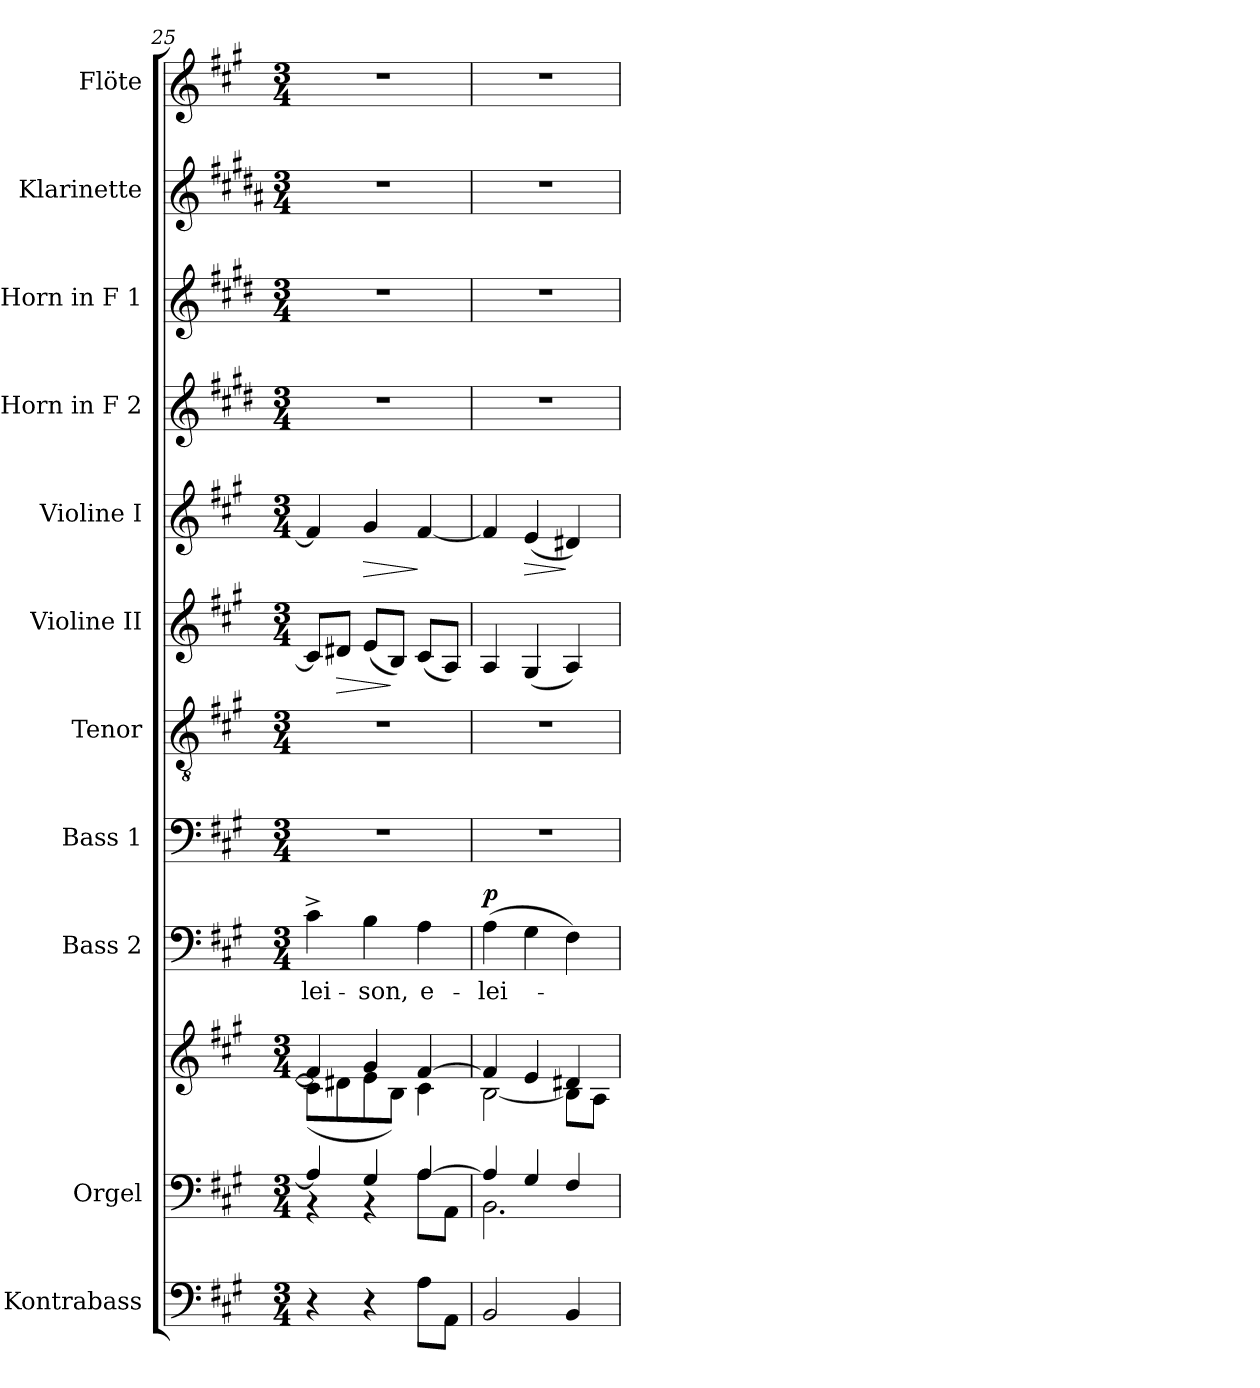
**kern	**kern	**kern	**kern	**text	**dynam	**kern	**kern	**kern	**dynam	**kern	**dynam	**kern	**kern	**kern	**kern
*part11	*part10	*part10	*part9	*part9	*part9	*part8	*part7	*part6	*part6	*part5	*part5	*part4	*part3	*part2	*part1
*staff12	*staff11	*staff10	*staff9	*staff9	*staff9	*staff8	*staff7	*staff6	*staff6	*staff5	*staff5	*staff4	*staff3	*staff2	*staff1
*I"Kontrabass	*I"Orgel	*	*I"Bass 2	*	*	*I"Bass 1	*I"Tenor	*I"Violine II	*	*I"Violine I	*	*I"Horn in F 2	*I"Horn in F 1	*I"Klarinette	*I"Flöte
*I'Kb.	*I'Org.	*	*I'B2.	*	*	*I'B1.	*I'T.	*I'Vl. II	*	*I'Vl. I	*	*	*	*I'Kl.	*I'Fl.
*clefF4	*clefF4	*clefG2	*clefF4	*	*	*clefF4	*clefGv2	*clefG2	*	*clefG2	*	*clefG2	*clefG2	*clefG2	*clefG2
*ITrd7c12	*	*	*	*	*	*	*	*	*	*	*	*ITrd4c7	*ITrd4c7	*ITrd1c2	*
*k[f#c#g#]	*k[f#c#g#]	*k[f#c#g#]	*k[f#c#g#]	*	*	*k[f#c#g#]	*k[f#c#g#]	*k[f#c#g#]	*	*k[f#c#g#]	*	*k[f#c#g#]	*k[f#c#g#]	*k[f#c#g#]	*k[f#c#g#]
*A:	*A:	*A:	*A:	*	*	*A:	*A:	*A:	*	*A:	*	*A:	*A:	*A:	*A:
*M3/4	*M3/4	*M3/4	*M3/4	*	*	*M3/4	*M3/4	*M3/4	*	*M3/4	*	*M3/4	*M3/4	*M3/4	*M3/4
=25	=25	=25	=25	=25	=25	=25	=25	=25	=25	=25	=25	=25	=25	=25	=25
*	*^	*^	*	*	*	*	*	*	*	*	*	*	*	*	*
!	!	!	!	!	!	!LO:LY:b	!	!	!	!	!	!	!	!	!	!	!
4r	4A/]	4rAA	4f#/]	(<8c#\L]	4c#^>\	-lei-	.	2.r	2.r	8c#/L]	.	4f#/]	.	2.r	2.r	2.r	2.r
!	!	!	!	!	!	!	!	!	!	!	!LO:HP:b	!	!	!	!	!	!
.	.	.	.	8d#X\	.	.	.	.	.	8d#X/J	>	.	.	.	.	.	.
!	!	!	!	!	!	!LO:LY:b	!	!	!	!	!	!	!LO:HP:b	!	!	!	!
4r	4G#/	4rAA	4g#/	8e\	4B\	-son,	.	.	.	(<8e/L	.	4g#/	>	.	.	.	.
.	.	.	.	8B\J)	.	.	.	.	.	8B/J)	]	.	.	.	.	.	.
!	!	!	!	!	!	!LO:LY:b	!	!	!	!	!	!	!	!	!	!	!
8AA\L	[>4A/	8A\L	[>4f#/	4c#\	4A\	e-	.	.	.	(<8c#/L	.	[4f#/	]	.	.	.	.
8AAA\J	.	8AA\J	.	.	.	.	.	.	.	8A/J)	.	.	.	.	.	.	.
=26	=26	=26	=26	=26	=26	=26	=26	=26	=26	=26	=26	=26	=26	=26	=26	=26	=26
!	!	!	!	!	!	!LO:LY:b	!LO:DY:a	!	!	!	!	!	!	!	!	!	!
2BBB/	4A/]	2.BB\	4f#/]	[<2B\	(>4A\	-lei-	p	2.r	2.r	4A/	.	4f#/]	.	2.r	2.r	2.r	2.r
!	!	!	!	!	!	!	!	!	!	!	!	!	!LO:HP:b	!	!	!	!
.	4G#/	.	4e/	.	4G#\	.	.	.	.	(<4G#/	.	(<4e/	>	.	.	.	.
4BBB/	4F#/	.	4d#X/	8B\L]	4F#\)	.	.	.	.	4A/)	.	4d#X/)	]	.	.	.	.
.	.	.	.	8A\J	.	.	.	.	.	.	.	.	.	.	.	.	.
*	*v	*v	*	*	*	*	*	*	*	*	*	*	*	*	*	*	*
*	*	*v	*v	*	*	*	*	*	*	*	*	*	*	*	*	*
=	=	=	=	=	=	=	=	=	=	=	=	=	=	=	=
*-	*-	*-	*-	*-	*-	*-	*-	*-	*-	*-	*-	*-	*-	*-	*-
